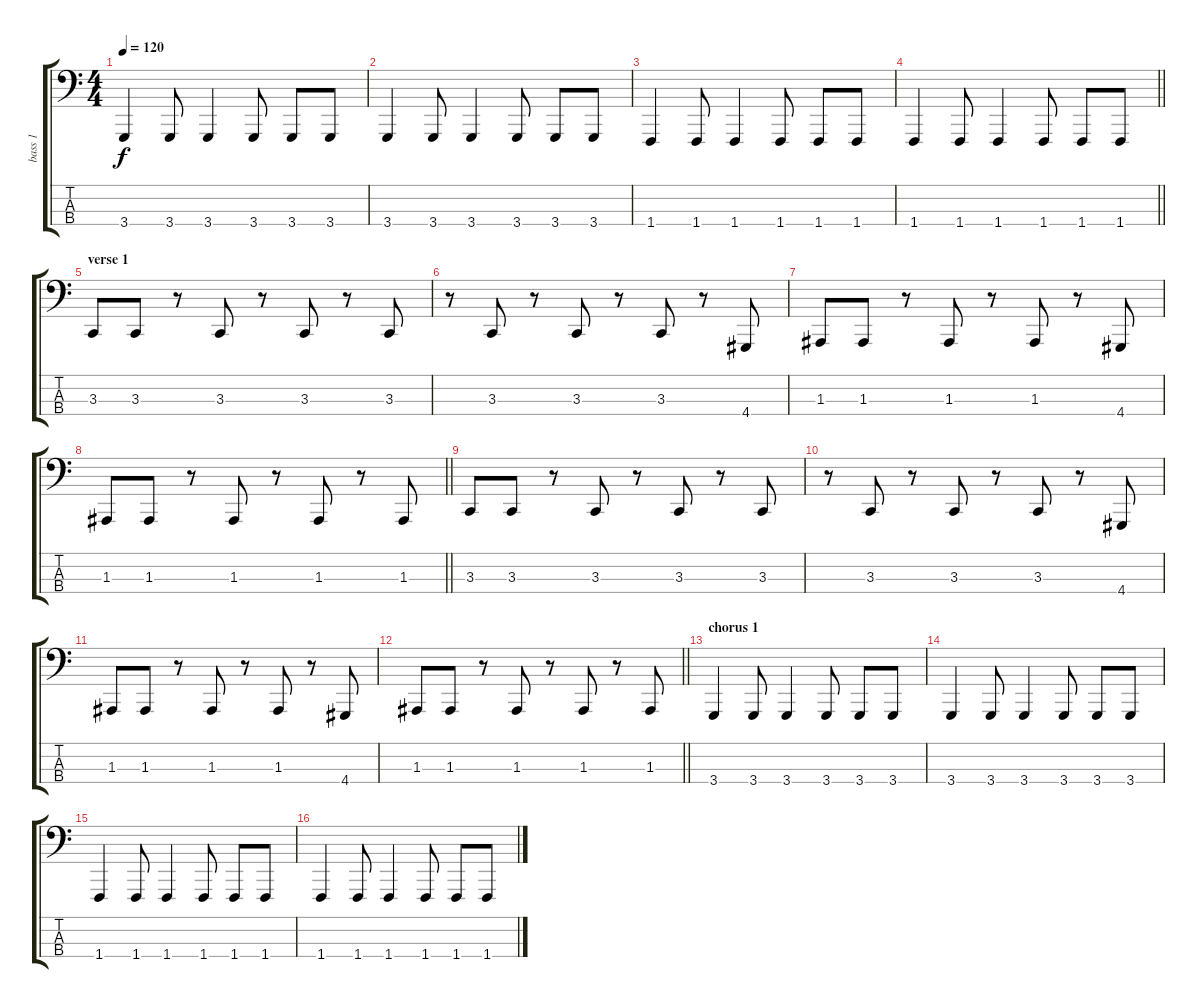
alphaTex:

\track ("bass 1" "bass 1") {instrument lead8bassandlead}
\staff {score tabs}
\tuning (G2 D2 A1 E1) {hide}
\ts (4 4)
\tempo 120
\clef f4
\ks c
3.4.4{dy f} 3.4.8 3.4.4 3.4.8 3.4.8 3.4.8 |
3.4.4 3.4.8 3.4.4 3.4.8 3.4.8 3.4.8 |
1.4.4 1.4.8 1.4.4 1.4.8 1.4.8 1.4.8 |
\barLineRight lightlight
1.4.4 1.4.8 1.4.4 1.4.8 1.4.8 1.4.8 |
\section ("" "verse 1")
3.3.8 3.3.8 r.8 3.3.8 r.8 3.3.8 r.8 3.3.8 |
r.8 3.3.8 r.8 3.3.8 r.8 3.3.8 r.8 4.4.8 |
1.3.8 1.3.8 r.8 1.3.8 r.8 1.3.8 r.8 4.4.8 |
\barLineRight lightlight
1.3.8 1.3.8 r.8 1.3.8 r.8 1.3.8 r.8 1.3.8 |
3.3.8 3.3.8 r.8 3.3.8 r.8 3.3.8 r.8 3.3.8 |
r.8 3.3.8 r.8 3.3.8 r.8 3.3.8 r.8 4.4.8 |
1.3.8 1.3.8 r.8 1.3.8 r.8 1.3.8 r.8 4.4.8 |
\barLineRight lightlight
1.3.8 1.3.8 r.8 1.3.8 r.8 1.3.8 r.8 1.3.8 |
\section ("" "chorus 1")
3.4.4 3.4.8 3.4.4 3.4.8 3.4.8 3.4.8 |
3.4.4 3.4.8 3.4.4 3.4.8 3.4.8 3.4.8 |
1.4.4 1.4.8 1.4.4 1.4.8 1.4.8 1.4.8 |
1.4.4 1.4.8 1.4.4 1.4.8 1.4.8 1.4.8
